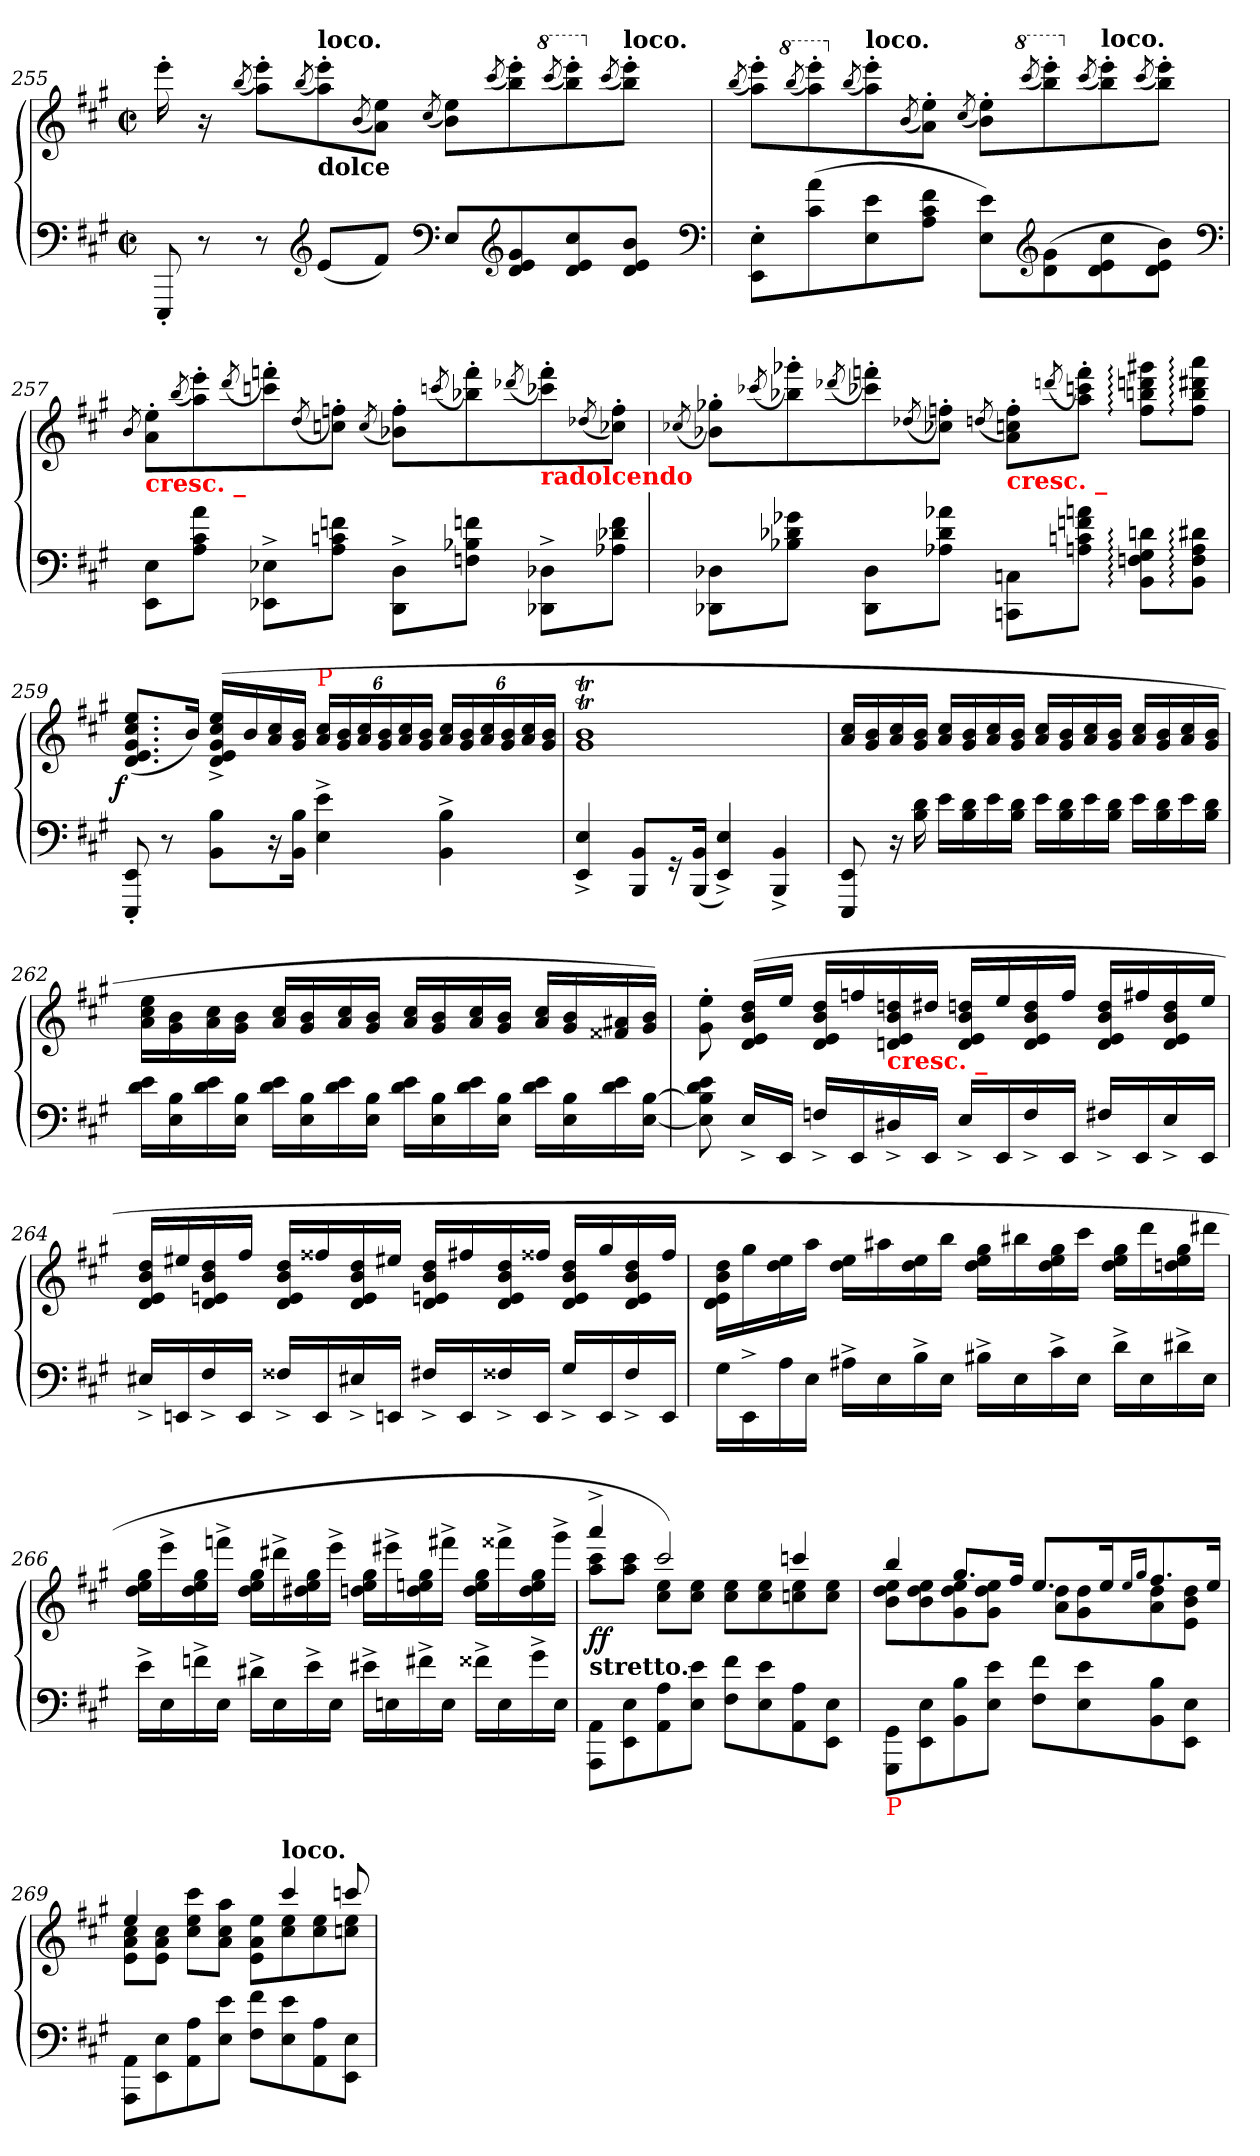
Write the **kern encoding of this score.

**kern	**kern	**dynam
*part1	*part1	*part1
*staff2	*staff1	*staff1/2
*clefF4	*clefG2	*
*k[f#c#g#]	*k[f#c#g#]	*
*M2/2	*M2/2	*
*met(c|)	*met(c|)	*
=255	=255	=255
!LO:N:vis=8	!	!
16EEE'<	16eee'>	.
!LO:N:vis=8	!	!
16r	16r	.
.	(<8qbb/	.
8r	8eee' 8aa'L)	.
*clefG2	*	*
.	(<8qbb/	.
!	!LO:TX:a:B:t=loco.	!
!	!LO:TX:b:B:t=dolce	!
(<8eL	8eee' 8aa')	.
.	(<8qb/	.
8f#J)	8ee 8aJ)	.
*clefF4	*	*
.	(<8qcc#/	.
8EL	8ee 8bL)	.
*clefG2	*	*
.	(<8qccc#/	.
8g# 8e 8d	8eee' 8bb')	.
*	*8va	*
.	(<8qcccc#/	.
8cc# 8e 8d	8eeee' 8bbb')	.
*	*X8va	*
.	(<8qccc#/	.
!	!LO:TX:a:B:t=loco.	!
8b 8e 8dJ	8eee' 8bb'J)	.
*clefF4	*	*
=256	=256	=256
.	(<8qbb/	.
8E' 8EE'L	8eee' 8aa'L)	.
*	*8va	*
.	(<8qbbb/	.
(>8a 8c#	8eeee' 8aaa')	.
*	*X8va	*
.	(<8qbb/	.
!	!LO:TX:a:B:t=loco.	!
8e 8E	8eee' 8aa')	.
.	(<8qb/	.
8f# 8c# 8AJ	8ee' 8a'J)	.
.	(<8qcc#/	.
8e 8EL)	8ee' 8b'L)	.
*clefG2	*	*
*	*8va	*
.	(<8qcccc#/	.
(>8g# 8d	8eeee' 8bbb')	.
*	*X8va	*
.	(<8qccc#/	.
!	!LO:TX:a:B:t=loco.	!
8cc# 8e 8d	8eee' 8bb')	.
.	(<8qccc#/	.
8b 8e 8dJ)	8eee' 8bb'J)	.
*clefF4	*	*
=257	=257	=257
.	8qb/	.
!	!LO:TX:b:B:color=red:t=cresc. _	!
8E 8EEL	8ee' 8a'L	.
.	(<8qbb/	.
8a 8c# 8AJ	8eee' 8aa')	.
.	(<8qddd/	.
8E-X^> 8EE-X^>L	8fffn' 8cccn')	.
.	(<8qdd/	.
8fn 8cn 8AJ	8ffn' 8ccn'J)	.
.	(<8qcc/	.
8D^> 8DD^>L	8ff' 8b-X'L)	.
.	(<8qcccn/	.
8fn 8B-X 8FnJ	8fff' 8bb-X')	.
.	(<8qddd-X/	.
!	!LO:TX:b:B:color=red:t=radolcendo	!
8D-X^> 8DD-X^>L	8fff' 8ccc-X')	.
.	(<8qdd-X/	.
8f 8d-X 8A-XJ	8ff' 8cc-X'J)	.
=258	=258	=258
.	(<8qcc-X/	.
8D-X 8DD-XL	8gg-X' 8b-X'L)	.
.	(<8qccc-X/	.
8g-X 8d-X 8B-XJ	8ggg-X' 8bb-X')	.
.	(<8qddd-X/	.
8D- 8DD-L	8fffn' 8ccc-X')	.
.	(<8qdd-X/	.
8a-X 8d- 8A-XJ	8ffnj' 8cc-X'J)	.
.	(<8qddn/	.
!	!LO:TX:b:B:color=red:t=cresc. _	!
8Cn 8CCnL	8ff' 8ccn' 8a'L)	.
.	(<8qdddn/	.
8an 8fn 8cn 8AnJ	8fff' 8cccn' 8aa'J)	.
8dn: 8G#: 8Fn: 8BB:L	8ggg#X: 8ddd: 8bbn: 8ff:L	.
8d#X: 8A: 8F: 8BB:J	8aaa: 8ddd#X: 8bb: 8ff:J	.
=259	=259	=259
!	!	!LO:DY:rj
8EE' 8EEE'	(<8.ee 8.cc# 8.g# 8.e 8.dL	f
8r	.	.
.	16bJk)	.
8B 8BBL	(>16ee^< 16cc#^< 16g#^< 16e^< 16d^<LL	.
.	16b	.
16r	16cc# 16a	.
16B 16BBJk	16b 16g#JJ	.
*	*Xbrackettup	*
!	!LO:TX:a:color=red:t=P	!
4e^> 4E^>	24cc# 24aLL	.
.	24b 24g#	.
.	24cc# 24a	.
.	24b 24g#	.
.	24cc# 24a	.
.	24b 24g#JJ	.
4B^> 4BB^>	24cc# 24aLL	.
.	24b 24g#	.
.	24cc# 24a	.
.	24b 24g#	.
.	24cc# 24a	.
.	24b 24g#JJ	.
=260	=260	=260
4E^> 4EE^>	1bT 1g#T	.
8BB 8BBBL	.	.
16r	.	.
(<16BB 16BBBJk	.	.
4E^> 4EE^>)	.	.
4BB^> 4BBB^>	.	.
=261	=261	=261
8EE 8EEE	16cc# 16aLL	.
.	16b 16g#	.
16r	16cc# 16a	.
16d 16B	16b 16g#JJ	.
16eLL	16cc# 16aLL	.
16d 16B	16b 16g#	.
16e	16cc# 16a	.
16d 16BJJ	16b 16g#JJ	.
16eLL	16cc# 16aLL	.
16d 16B	16b 16g#	.
16e	16cc# 16a	.
16d 16BJJ	16b 16g#JJ	.
16eLL	16cc# 16aLL	.
16d 16B	16b 16g#	.
16e	16cc# 16a	.
16d 16BJJ	16b 16g#JJ	.
=262	=262	=262
16e 16dLL	16ee\ 16cc#\ 16a\LL	.
16B 16E	16b 16g#	.
16e 16d	16cc# 16a	.
16B 16EJJ	16b 16g#JJ	.
16e 16dLL	16cc# 16aLL	.
16B 16E	16b 16g#	.
16e 16d	16cc# 16a	.
16B 16EJJ	16b 16g#JJ	.
16e 16dLL	16cc# 16aLL	.
16B 16E	16b 16g#	.
16e 16d	16cc# 16a	.
16B 16EJJ	16b 16g#JJ	.
16e 16dLL	16cc# 16aLL	.
16B 16E	16b 16g#	.
16e 16d	16a#X 16f##X	.
[16B [16EJJ	16b 16g#JJ)	.
=263	=263	=263
8e 8d 8B] 8E]	8ee' 8g#'	.
16E^>LL	(>16dd/ 16b/ 16e/ 16d/LL	.
16EEJJ	16eeJJ	.
16Fn^>LL	16dd/ 16b/ 16e/ 16d/LL	.
16EE	16ffn	.
!	!LO:TX:b:B:color=red:t=cresc. _	!
16D#X^>	16ddn 16b 16e 16dn	.
16EEJJ	16dd#XJJ	.
16E^>LL	16ddn/ 16b/ 16e/ 16d/LL	.
16EE	16ee	.
16F^>	16dd 16b 16e 16d	.
16EEJJ	16ffJJ	.
16F#X^>LL	16dd/ 16b/ 16e/ 16d/LL	.
16EE	16ff#X	.
16E^>	16dd 16b 16e 16d	.
16EEJJ	16eeJJ	.
=264	=264	=264
16E#X^>LL	16dd/ 16b/ 16e/ 16d/LL	.
16EEn	16ee#X	.
16F#^>	16dd 16b 16en 16d	.
16EEJJ	16ff#JJ	.
16F##X^>LL	16dd/ 16b/ 16e/ 16d/LL	.
16EE	16ff##X	.
16E#X^>	16dd 16b 16e 16d	.
16EEnJJ	16ee#XJJ	.
16F#X^>LL	16dd/ 16b/ 16en/ 16d/LL	.
16EE	16ff#X	.
16F##X^>	16dd 16b 16e 16d	.
16EEJJ	16ff##XJJ	.
16G#^>LL	16dd/ 16b/ 16e/ 16d/LL	.
16EE	16gg#	.
16F##^>	16dd 16b 16e 16d	.
16EEJJ	16ff##JJ	.
=265	=265	=265
16G#\LL	16dd 16b 16e 16dLL	.
16EE^>	16gg#	.
16A	16ee 16dd	.
16EJJ	16aaJJ	.
16A#X^>LL	16ee 16ddLL	.
16E	16aa#X	.
16B^>	16ee 16dd	.
16EJJ	16bbJJ	.
16B#X^>LL	16gg# 16ee 16ddLL	.
16E	16bb#X	.
16c#^>	16gg# 16ee 16dd	.
16EJJ	16ccc#JJ	.
16d^>LL	16gg# 16ee 16ddLL	.
16E	16ddd	.
16d#X^>	16gg# 16ee 16ddn	.
16EJJ	16ddd#XJJ	.
=266	=266	=266
16e^>LL	16gg# 16ee 16ddLL	.
16E	16eee^>	.
16fn^>	16gg# 16ee 16dd	.
16EJJ	16fffn^>JJ	.
16d#X^>LL	16gg# 16ee 16ddLL	.
16E	16ddd#X^>	.
16e^>	16gg# 16ee 16dd#j	.
16EJJ	16eee^>JJ	.
16e#X^>LL	16gg# 16ee 16ddnLL	.
16En	16eee#X^>	.
16f#X^>	16gg# 16een 16dd	.
16EJJ	16fff#X^>JJ	.
16f##X^>LL	16gg# 16ee 16ddLL	.
16E	16fff##X^>	.
16g#^>	16gg# 16ee 16dd	.
16EJJ	16ggg#^>JJ	.
=267	=267	=267
*	*^	*
!LO:TX:a:B:t=stretto.	!	!	!
8AA\ 8AAA\L	4aaa^>	8ccc# 8aaL	ff
8E 8EE	.	8ccc# 8aaJ	.
8A 8AA	2ccc#)	8ee 8cc#L	.
8e 8EJ	.	8ee 8cc#J	.
8f#\ 8F#\L	.	8ee 8cc#L	.
8e 8E	.	8ee 8cc#	.
8A 8AA	4cccn	8ee 8ccn	.
8E 8EEJ	.	8ee 8ccJ	.
=268	=268	=268	=268
!LO:TX:b:color=red:t=P	!	!	!
8GG#\ 8GGG#\L	4bb	8ee 8dd 8bL	.
8E 8EE	.	8ee 8dd 8b	.
8B 8BB	8.gg#L	8ee 8dd 8g#	.
8e 8EJ	.	8ee 8dd 8g#J	.
.	16ff#Jk	.	.
8f#\ 8F#\L	8.eeL	8dd 8aL	.
8e 8E	.	8dd 8g#	.
.	16eek	.	.
.	16qqee/LL	.	.
.	16qqgg#/JJ	.	.
8B 8BB	8.ff#	8dd 8a	.
8E 8EEJ	.	8dd 8b 8eJ	.
.	16eeJk	.	.
=269	=269	=269	=269
8AA\ 8AAA\L	4ee	8cc# 8a 8eL	.
8E 8EE	.	8cc# 8a 8eJ	.
*	*8va	*	*
8A 8AA	4ryy	8cccc# 8eee 8ccc#L	.
8e 8EJ	.	8aaa 8ccc# 8aaJ	.
8f# 8F#L	8ryy	8eee 8aa 8eeL	.
*	*X8va	*	*
!	!LO:TX:a:B:t=loco.	!	!
8e 8E	4ccc#	8ee 8cc#	.
8A 8AA	.	8ee 8cc#	.
8E 8EEJ	8cccn	8ee 8ccnJ	.
*	*v	*v	*
=	=	=
*-	*-	*-
